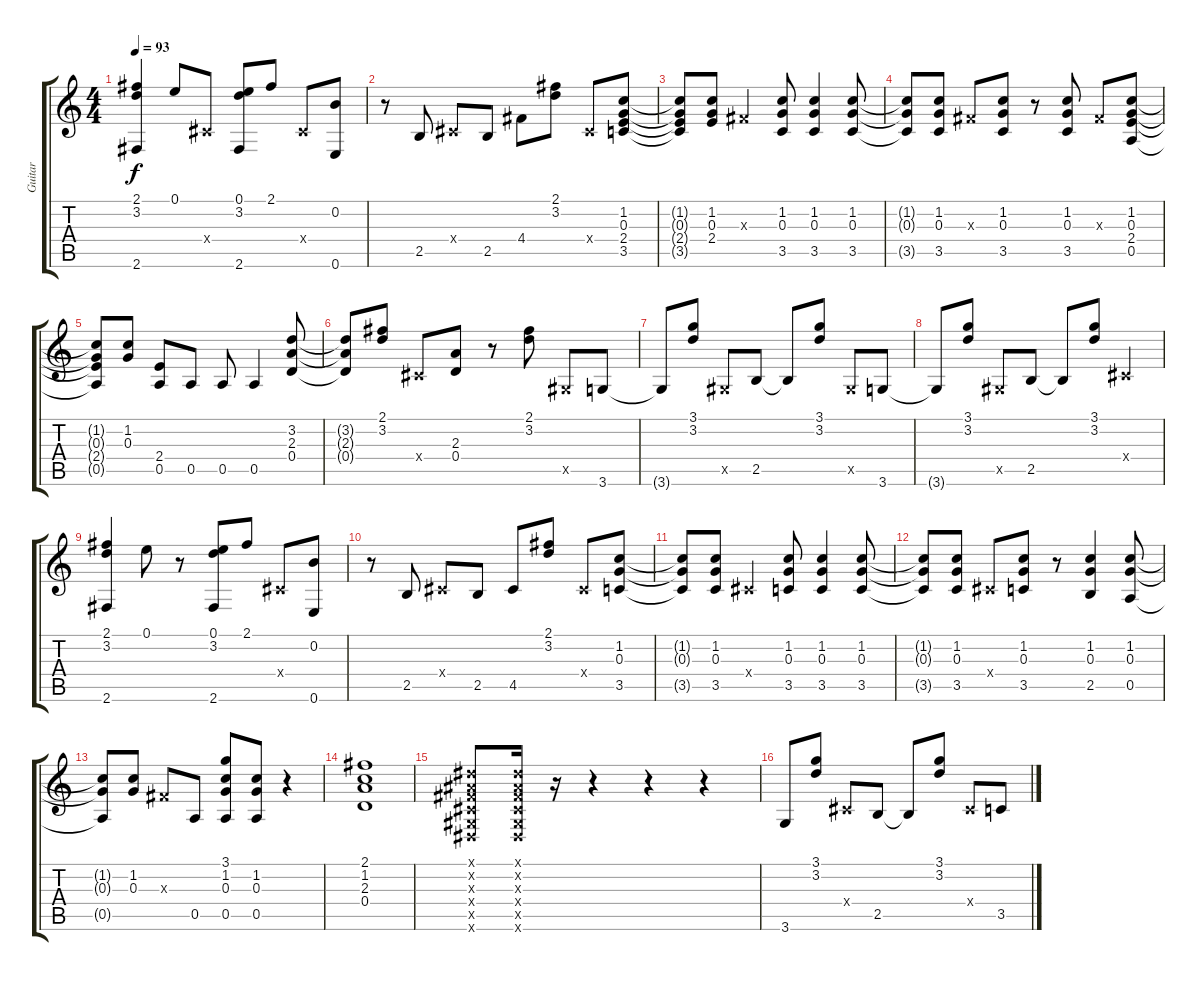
\track ("Guitar" "Guitar") {instrument acousticguitarnylon}
\staff {score tabs}
\tuning (E4 B3 G3 D3 A2 E2) {hide}
\ts (4 4)
\tempo 93
\clef g2
\ks c
(2.1 3.2 2.6).4{dy f} 0.1.8 -1.4{x}.8 (0.1 3.2 2.6).8 2.1.8 -1.4{x}.8 (0.2 0.6).8 |
r.8 2.5.8 -1.4{x}.8 2.5.8 4.4.8 (2.1 3.2).8 -1.4{x}.8 (1.2 0.3 2.4 3.5).8 |
(1.2{t} 0.3{t} 2.4{t} 3.5{t}).8 (1.2 0.3 2.4).8 -1.3{x}.4 (1.2 0.3 3.5).8 (1.2 0.3 3.5).4 (1.2 0.3 3.5).8 |
(1.2{t} 0.3{t} 3.5{t}).8 (1.2 0.3 3.5).8 -1.3{x}.8 (1.2 0.3 3.5).8 r.8 (1.2 0.3 3.5).8 -1.3{x}.8 (1.2 0.3 2.4 0.5).8 |
(1.2{t} 0.3{t} 2.4{t} 0.5{t}).8 (1.2 0.3).8 (2.4 0.5).8 0.5.8 0.5.8 0.5.4 (3.2 2.3 0.4).8 |
(3.2{t} 2.3{t} 0.4{t}).8 (2.1 3.2).8 -1.4{x}.8 (2.3 0.4).8 r.8 (2.1 3.2).8 -1.5{x}.8 3.6.8 |
3.6{t}.8 (3.1 3.2).8 -1.5{x}.8 2.5.8 2.5{t}.8 (3.1 3.2).8 -1.5{x}.8 3.6.8 |
3.6{t}.8 (3.1 3.2).8 -1.5{x}.8 2.5.8 2.5{t}.8 (3.1 3.2).8 -1.4{x}.4 |
(2.1 3.2 2.6).4 0.1.8 r.8 (0.1 3.2 2.6).8 2.1.8 -1.4{x}.8 (0.2 0.6).8 |
r.8 2.5.8 -1.4{x}.8 2.5.8 4.5.8 (2.1 3.2).8 -1.4{x}.8 (1.2 0.3 3.5).8 |
(1.2{t} 0.3{t} 3.5{t}).8 (1.2 0.3 3.5).8 -1.4{x}.4 (1.2 0.3 3.5).8 (1.2 0.3 3.5).4 (1.2 0.3 3.5).8 |
(1.2{t} 0.3{t} 3.5{t}).8 (1.2 0.3 3.5).8 -1.4{x}.8 (1.2 0.3 3.5).8 r.8 (1.2 0.3 2.5).4 (1.2 0.3 0.5).8 |
(1.2{t} 0.3{t} 0.5{t}).8 (1.2 0.3).8 -1.3{x}.8 0.5.8 (3.1 1.2 0.3 0.5).8 (1.2 0.3 0.5).8 r.4 |
(2.1 1.2 2.3 0.4).1 |
(-1.1{x} -1.2{x} -1.3{x} -1.4{x} -1.5{x} -1.6{x}).8 (-1.1{x} -1.2{x} -1.3{x} -1.4{x} -1.5{x} -1.6{x}).16 r.16 r.4 r.4 r.4 |
3.6.8 (3.1 3.2).8 -1.4{x}.8 2.5.8 2.5{t}.8 (3.1 3.2).8 -1.4{x}.8 3.5.8
